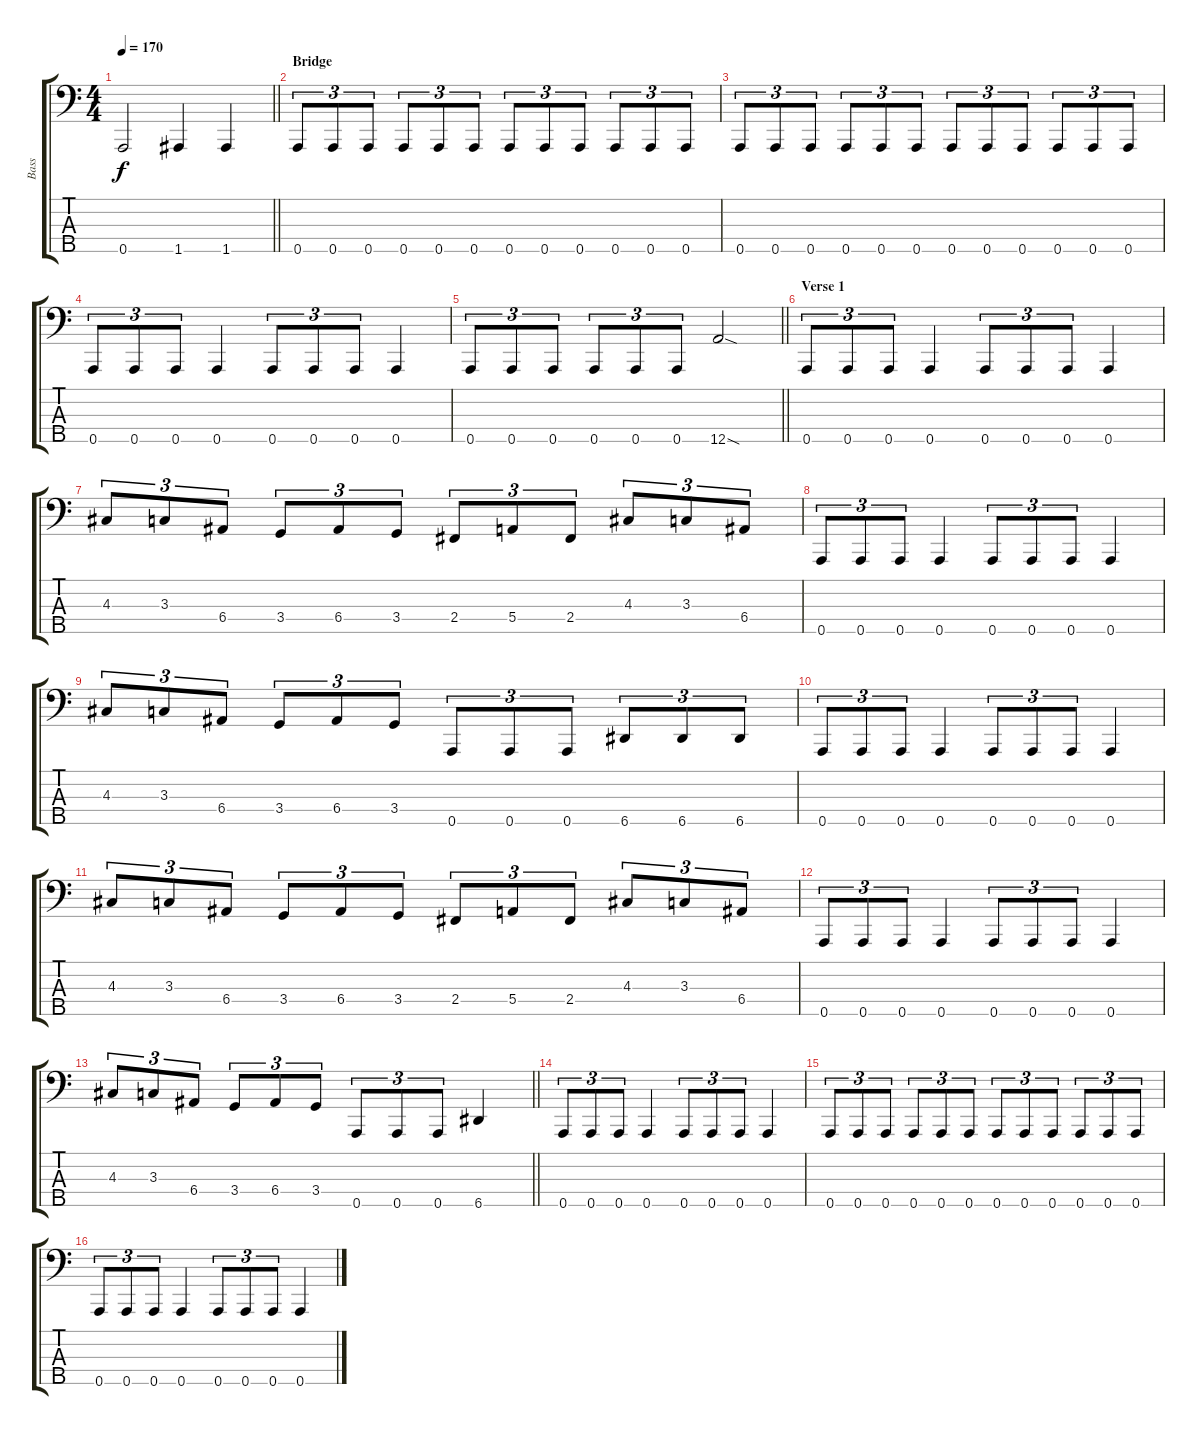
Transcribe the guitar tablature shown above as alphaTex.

\track ("Bass" "Bass") {instrument electricbasspick}
\staff {score tabs}
\tuning (G2 D2 A1 E1 A0) {hide}
\ts (4 4)
\tempo 170
\clef f4
\barLineRight lightlight
\ks c
0.5{t}.2{dy f} 1.5.4 1.5.4 |
\section ("" "Bridge")
0.5.8{tu (3 2)} 0.5.8{tu (3 2)} 0.5.8{tu (3 2)} 0.5.8{tu (3 2)} 0.5.8{tu (3 2)} 0.5.8{tu (3 2)} 0.5.8{tu (3 2)} 0.5.8{tu (3 2)} 0.5.8{tu (3 2)} 0.5.8{tu (3 2)} 0.5.8{tu (3 2)} 0.5.8{tu (3 2)} |
0.5.8{tu (3 2)} 0.5.8{tu (3 2)} 0.5.8{tu (3 2)} 0.5.8{tu (3 2)} 0.5.8{tu (3 2)} 0.5.8{tu (3 2)} 0.5.8{tu (3 2)} 0.5.8{tu (3 2)} 0.5.8{tu (3 2)} 0.5.8{tu (3 2)} 0.5.8{tu (3 2)} 0.5.8{tu (3 2)} |
0.5.8{tu (3 2)} 0.5.8{tu (3 2)} 0.5.8{tu (3 2)} 0.5.4 0.5.8{tu (3 2)} 0.5.8{tu (3 2)} 0.5.8{tu (3 2)} 0.5.4 |
\barLineRight lightlight
0.5.8{tu (3 2)} 0.5.8{tu (3 2)} 0.5.8{tu (3 2)} 0.5.8{tu (3 2)} 0.5.8{tu (3 2)} 0.5.8{tu (3 2)} 12.5{sod}.2 |
\section ("" "Verse 1")
0.5.8{tu (3 2)} 0.5.8{tu (3 2)} 0.5.8{tu (3 2)} 0.5.4 0.5.8{tu (3 2)} 0.5.8{tu (3 2)} 0.5.8{tu (3 2)} 0.5.4 |
4.3.8{tu (3 2)} 3.3.8{tu (3 2)} 6.4.8{tu (3 2)} 3.4.8{tu (3 2)} 6.4.8{tu (3 2)} 3.4.8{tu (3 2)} 2.4.8{tu (3 2)} 5.4.8{tu (3 2)} 2.4.8{tu (3 2)} 4.3.8{tu (3 2)} 3.3.8{tu (3 2)} 6.4.8{tu (3 2)} |
0.5.8{tu (3 2)} 0.5.8{tu (3 2)} 0.5.8{tu (3 2)} 0.5.4 0.5.8{tu (3 2)} 0.5.8{tu (3 2)} 0.5.8{tu (3 2)} 0.5.4 |
4.3.8{tu (3 2)} 3.3.8{tu (3 2)} 6.4.8{tu (3 2)} 3.4.8{tu (3 2)} 6.4.8{tu (3 2)} 3.4.8{tu (3 2)} 0.5.8{tu (3 2)} 0.5.8{tu (3 2)} 0.5.8{tu (3 2)} 6.5.8{tu (3 2)} 6.5.8{tu (3 2)} 6.5.8{tu (3 2)} |
0.5.8{tu (3 2)} 0.5.8{tu (3 2)} 0.5.8{tu (3 2)} 0.5.4 0.5.8{tu (3 2)} 0.5.8{tu (3 2)} 0.5.8{tu (3 2)} 0.5.4 |
4.3.8{tu (3 2)} 3.3.8{tu (3 2)} 6.4.8{tu (3 2)} 3.4.8{tu (3 2)} 6.4.8{tu (3 2)} 3.4.8{tu (3 2)} 2.4.8{tu (3 2)} 5.4.8{tu (3 2)} 2.4.8{tu (3 2)} 4.3.8{tu (3 2)} 3.3.8{tu (3 2)} 6.4.8{tu (3 2)} |
0.5.8{tu (3 2)} 0.5.8{tu (3 2)} 0.5.8{tu (3 2)} 0.5.4 0.5.8{tu (3 2)} 0.5.8{tu (3 2)} 0.5.8{tu (3 2)} 0.5.4 |
\barLineRight lightlight
4.3.8{tu (3 2)} 3.3.8{tu (3 2)} 6.4.8{tu (3 2)} 3.4.8{tu (3 2)} 6.4.8{tu (3 2)} 3.4.8{tu (3 2)} 0.5.8{tu (3 2)} 0.5.8{tu (3 2)} 0.5.8{tu (3 2)} 6.5.4 |
0.5.8{tu (3 2)} 0.5.8{tu (3 2)} 0.5.8{tu (3 2)} 0.5.4 0.5.8{tu (3 2)} 0.5.8{tu (3 2)} 0.5.8{tu (3 2)} 0.5.4 |
0.5.8{tu (3 2)} 0.5.8{tu (3 2)} 0.5.8{tu (3 2)} 0.5.8{tu (3 2)} 0.5.8{tu (3 2)} 0.5.8{tu (3 2)} 0.5.8{tu (3 2)} 0.5.8{tu (3 2)} 0.5.8{tu (3 2)} 0.5.8{tu (3 2)} 0.5.8{tu (3 2)} 0.5.8{tu (3 2)} |
0.5.8{tu (3 2)} 0.5.8{tu (3 2)} 0.5.8{tu (3 2)} 0.5.4 0.5.8{tu (3 2)} 0.5.8{tu (3 2)} 0.5.8{tu (3 2)} 0.5.4
